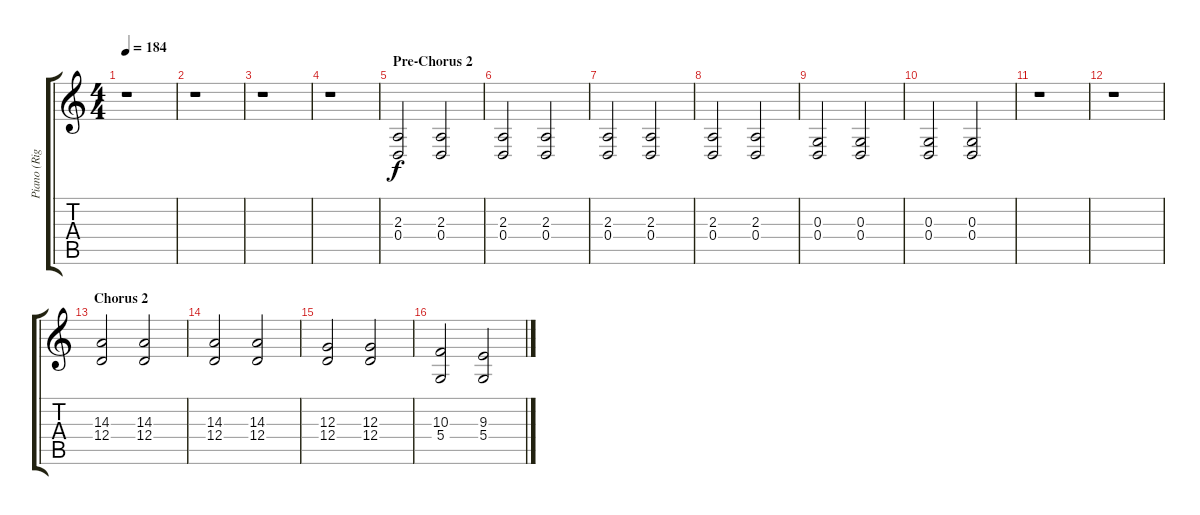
\track ("Piano (Right Hand)" "Piano (Rig") {instrument acousticgrandpiano}
\staff {score tabs}
\tuning (E4 B3 G3 D3 A2 D2) {hide}
\ts (4 4)
\tempo 184
\clef g2
\ks c
r.1{dy f} |
r.1 |
r.1 |
r.1 |
\section ("" "Pre-Chorus 2")
(2.3 0.4).2 (2.3 0.4).2 |
(2.3 0.4).2 (2.3 0.4).2 |
(2.3 0.4).2 (2.3 0.4).2 |
(2.3 0.4).2 (2.3 0.4).2 |
(0.3 0.4).2 (0.3 0.4).2 |
(0.3 0.4).2 (0.3 0.4).2 |
r.1 |
r.1 |
\section ("" "Chorus 2")
(14.3 12.4).2 (14.3 12.4).2 |
(14.3 12.4).2 (14.3 12.4).2 |
(12.3 12.4).2 (12.3 12.4).2 |
(10.3 5.4).2 (9.3 5.4).2
